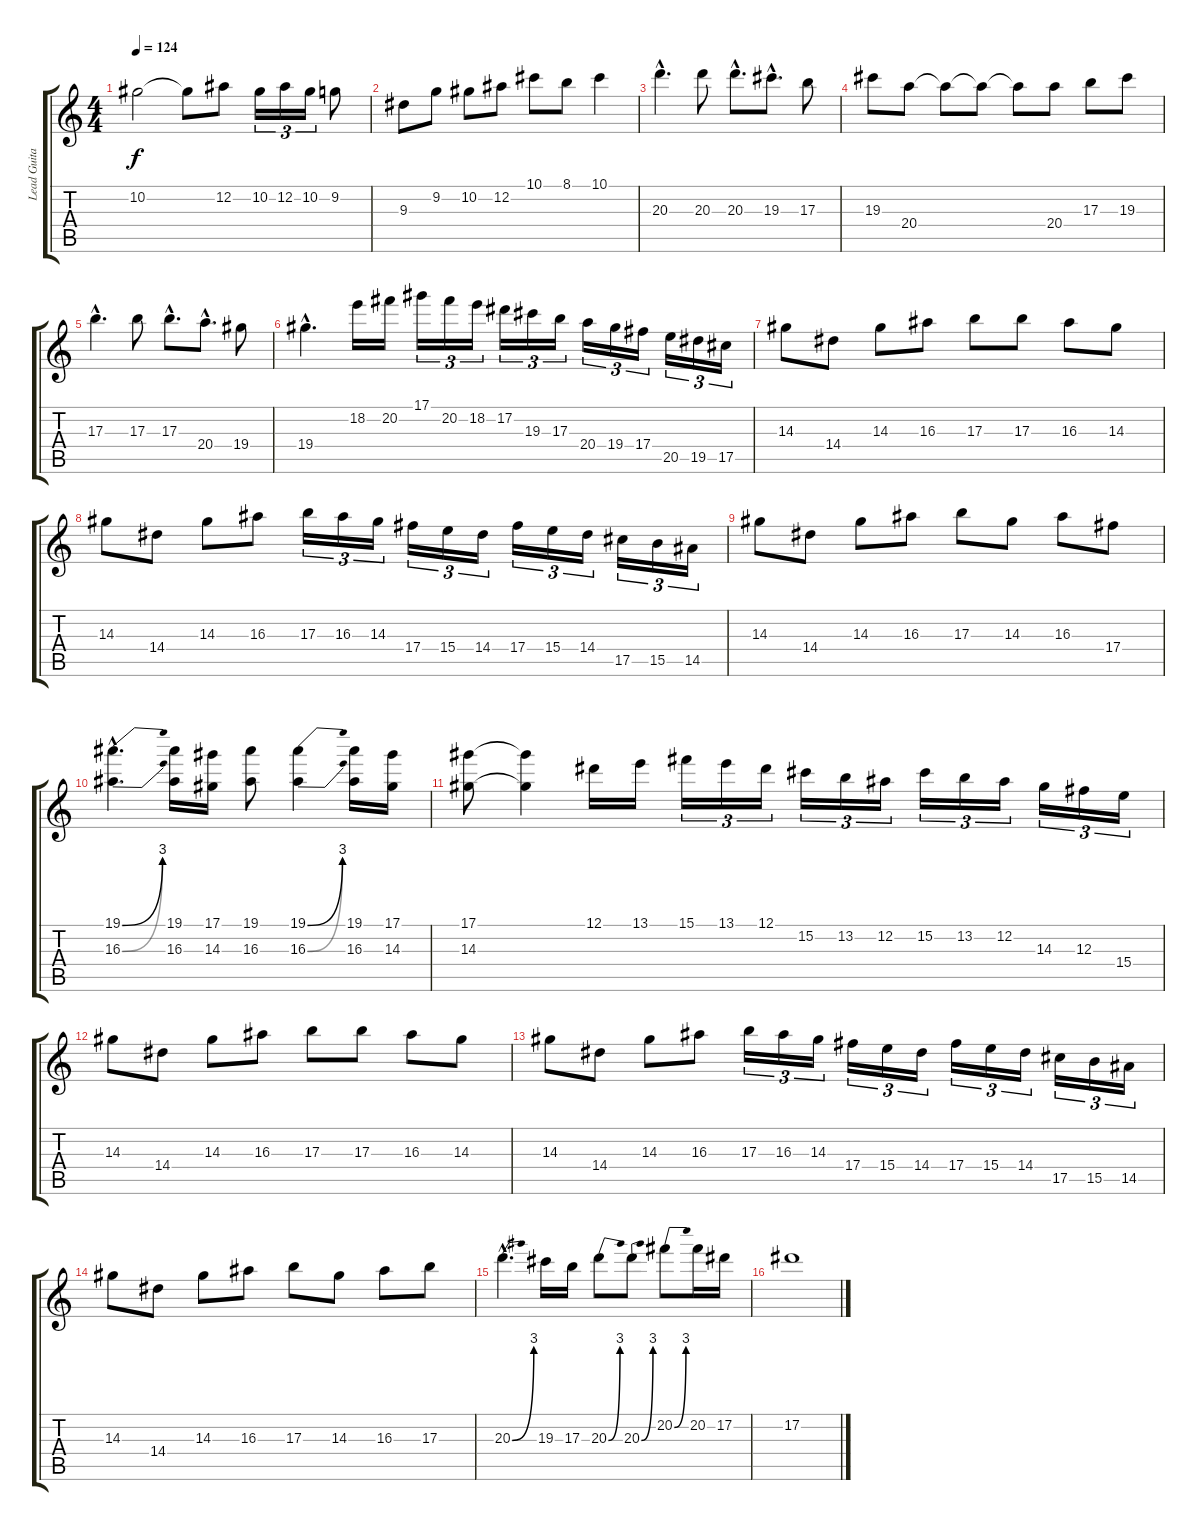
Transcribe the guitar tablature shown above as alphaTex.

\track ("Lead Guitar" "Lead Guita") {instrument distortionguitar}
\staff {score tabs}
\tuning (Eb4 Bb3 Gb3 Db3 Ab2 Eb2) {hide}
\ts (4 4)
\tempo 124
\clef g2
\ks c
10.2.2{dy f} 10.2{t}.8 12.2.8 10.2.16{tu (3 2)} 12.2.16{tu (3 2)} 10.2.16{tu (3 2)} 9.2.8 |
9.3.8 9.2.8 10.2.8 12.2.8 10.1.8 8.1.8 10.1.4 |
20.3{hac}.4{d} 20.3.8 20.3{hac}.8{d} 19.3{hac}.8{d} 17.3.8 |
19.3.8 20.4.8 20.4{t}.8 20.4{t}.8 20.4{t}.8 20.4.8 17.3.8 19.3.8 |
17.3{hac}.4{d} 17.3.8 17.3{hac}.8{d} 20.4{hac}.8{d} 19.4.8 |
19.4{hac}.4{d} 18.2.16 20.2.16 17.1.16{tu (3 2)} 20.2.16{tu (3 2)} 18.2.16{tu (3 2)} 17.2.16{tu (3 2)} 19.3.16{tu (3 2)} 17.3.16{tu (3 2)} 20.4.16{tu (3 2)} 19.4.16{tu (3 2)} 17.4.16{tu (3 2)} 20.5.16{tu (3 2)} 19.5.16{tu (3 2)} 17.5.16{tu (3 2)} |
14.3.8 14.4.8 14.3.8 16.3.8 17.3.8 17.3.8 16.3.8 14.3.8 |
14.3.8 14.4.8 14.3.8 16.3.8 17.3.16{tu (3 2)} 16.3.16{tu (3 2)} 14.3.16{tu (3 2)} 17.4.16{tu (3 2)} 15.4.16{tu (3 2)} 14.4.16{tu (3 2)} 17.4.16{tu (3 2)} 15.4.16{tu (3 2)} 14.4.16{tu (3 2)} 17.5.16{tu (3 2)} 15.5.16{tu (3 2)} 14.5.16{tu (3 2)} |
14.3.8 14.4.8 14.3.8 16.3.8 17.3.8 14.3.8 16.3.8 17.4.8 |
(19.1{be (bend 0 0 60 12) hac} 16.3{be (bend 0 0 60 12) hac}).4{d} (19.1 16.3).16 (17.1 14.3).16 (19.1 16.3).8 (19.1{be (bend 0 0 60 12)} 16.3{be (bend 0 0 60 12)}).4 (19.1 16.3).16 (17.1 14.3).16 |
(17.1 14.3).8 (17.1{t} 14.3{t}).4 12.1.16 13.1.16 15.1.16{tu (3 2)} 13.1.16{tu (3 2)} 12.1.16{tu (3 2)} 15.2.16{tu (3 2)} 13.2.16{tu (3 2)} 12.2.16{tu (3 2)} 15.2.16{tu (3 2)} 13.2.16{tu (3 2)} 12.2.16{tu (3 2)} 14.3.16{tu (3 2)} 12.3.16{tu (3 2)} 15.4.16{tu (3 2)} |
14.3.8 14.4.8 14.3.8 16.3.8 17.3.8 17.3.8 16.3.8 14.3.8 |
14.3.8 14.4.8 14.3.8 16.3.8 17.3.16{tu (3 2)} 16.3.16{tu (3 2)} 14.3.16{tu (3 2)} 17.4.16{tu (3 2)} 15.4.16{tu (3 2)} 14.4.16{tu (3 2)} 17.4.16{tu (3 2)} 15.4.16{tu (3 2)} 14.4.16{tu (3 2)} 17.5.16{tu (3 2)} 15.5.16{tu (3 2)} 14.5.16{tu (3 2)} |
14.3.8 14.4.8 14.3.8 16.3.8 17.3.8 14.3.8 16.3.8 17.3.8 |
20.3{be (bend 0 0 60 12) hac}.4{d} 19.3.16 17.3.16 20.3{be (bend 0 0 60 12)}.8 20.3{be (bend 0 0 60 12)}.8 20.2{be (bend 0 0 60 12)}.8 20.2.16 17.2.16 |
17.2.1
